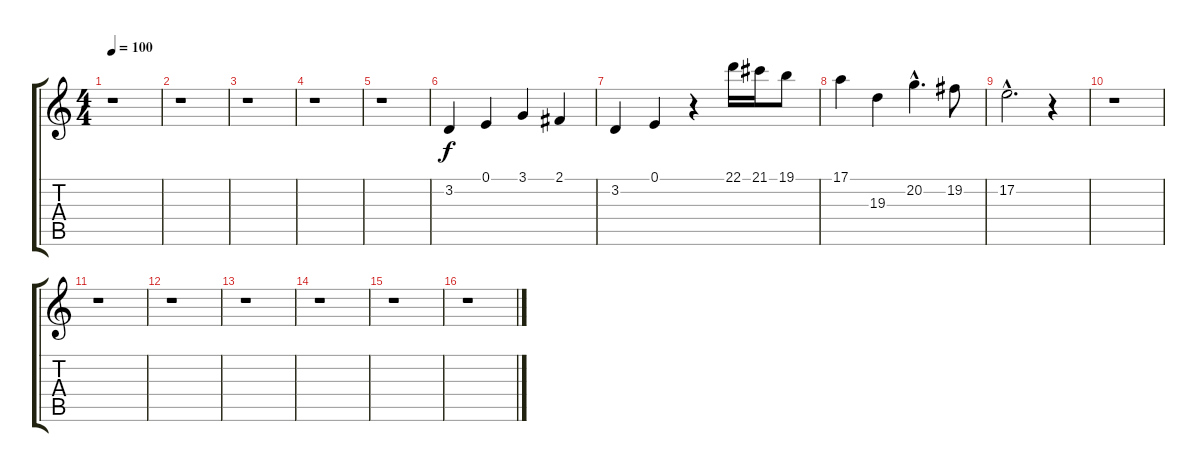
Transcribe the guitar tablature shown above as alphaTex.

\track "" {instrument acousticgrandpiano}
\staff {score tabs}
\tuning (E4 B3 G3 D3 A2 E2) {hide}
\ts (4 4)
\tempo 100
\clef g2
\ks c
r.1{dy f} |
r.1 |
r.1 |
r.1 |
r.1 |
3.2.4 0.1.4 3.1.4 2.1.4 |
3.2.4 0.1.4 r.4 22.1.16 21.1.16 19.1.8 |
17.1.4 19.3.4 20.2{hac}.4{d} 19.2.8 |
17.2{hac}.2{d} r.4 |
r.1 |
r.1 |
r.1 |
r.1 |
r.1 |
r.1 |
r.1
